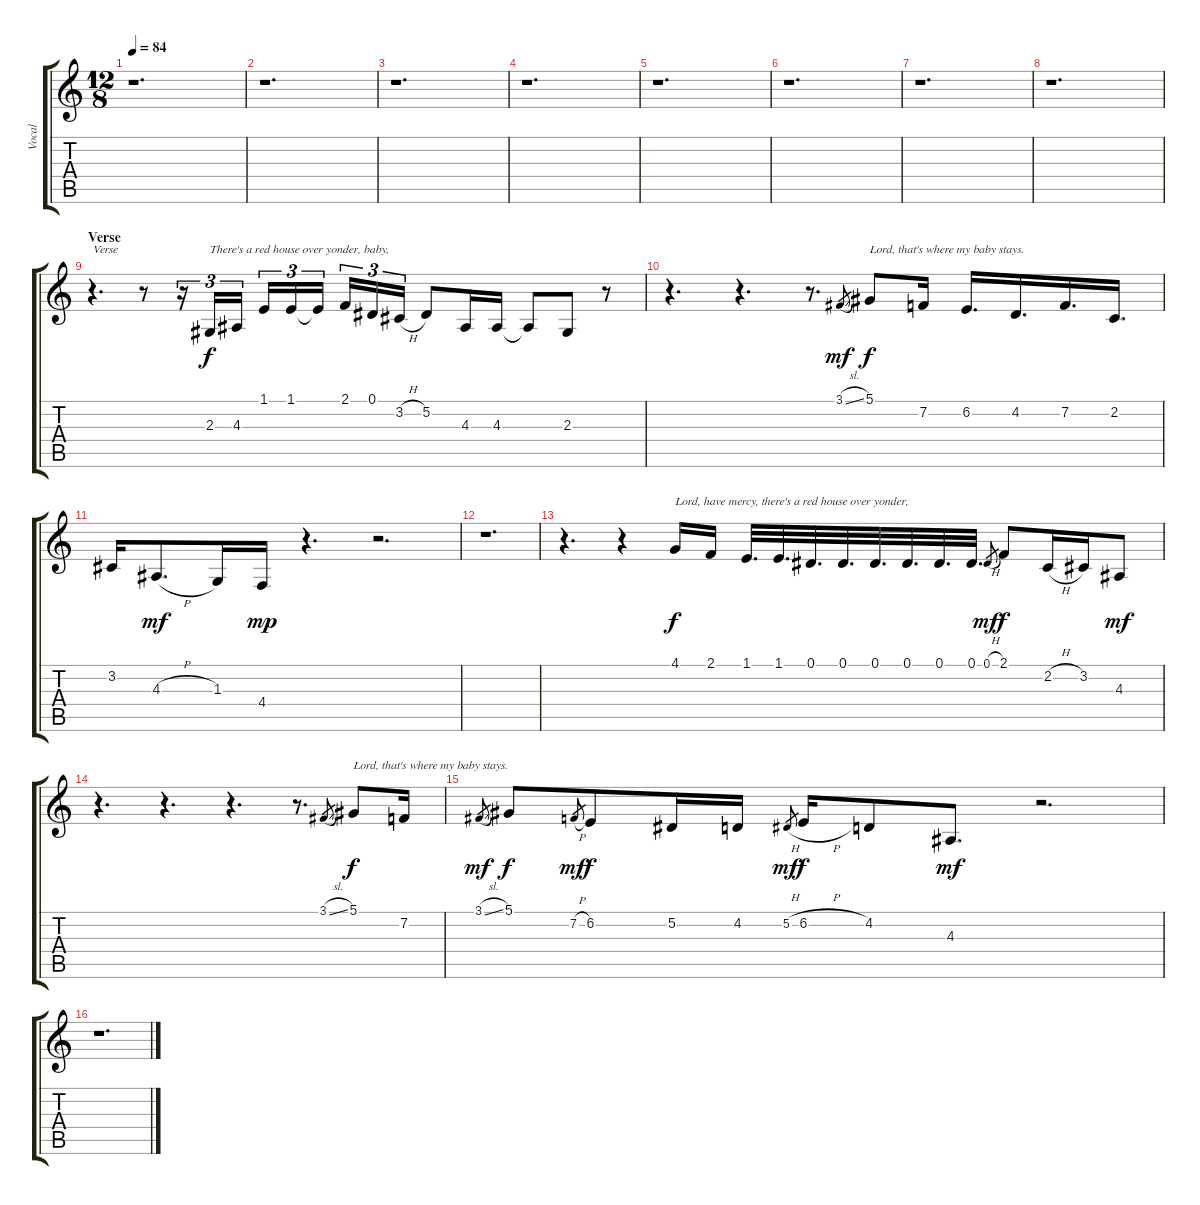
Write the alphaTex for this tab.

\track ("Vocal" "Vocal") {instrument flute}
\staff {score tabs}
\tuning (Eb4 Bb3 Gb3 Db3 Ab2 Eb2) {hide}
\ts (12 8)
\tempo 84
\clef g2
\ks c
r.1{d dy f} |
r.1{d} |
r.1{d} |
r.1{d} |
r.1{d} |
r.1{d} |
r.1{d} |
r.1{d} |
\section ("" "Verse")
r.4{d txt "Verse"} r.8 r.16{tu (3 2)} 2.3.16{tu (3 2) txt "There's a red house over yonder, baby,"} 4.3.16{tu (3 2) beam splitsecondary} 1.1.16{tu (3 2)} 1.1.16{tu (3 2)} 1.1{t}.16{tu (3 2)} 2.1.16{tu (3 2)} 0.1.16{tu (3 2)} 3.2{h}.16{tu (3 2)} 5.2.8 4.3.16 4.3.16 4.3{t}.8 2.3.8 r.8 |
r.4{d} r.4{d} r.8{d} 3.1{sl}.8{gr dy mf} 5.1.8{txt "Lord, that's where my baby stays." dy f} 7.2.16 6.2.16{d} 4.2.16{d} 7.2.16{d} 2.2.16{d} |
3.2.16 4.3{h}.8{d dy mf} 1.3.16 4.4.16{dy mp} r.4{d} r.2{d} |
r.1{d} |
r.4{d} r.4 4.1.16{txt "Lord, have mercy, there's a red house over yonder," dy f} 2.1.16 1.1.32{d} 1.1.32{d} 0.1.32{d} 0.1.32{d} 0.1.32{d} 0.1.32{d} 0.1.32{d} 0.1.32{d} 0.1{h}.8{gr dy mf} 2.1.8{dy f} 2.2{h}.16 3.2.16 4.3.8{dy mf} |
r.4{d} r.4{d} r.4{d} r.8{d} 3.1{sl}.8{gr} 5.1.8{txt "Lord, that's where my baby stays." dy f} 7.2.16 |
3.1{sl}.8{gr dy mf} 5.1.8{dy f} 7.2{h}.8{gr dy mf} 6.2.8{dy f} 5.2.16 4.2.16 5.2{h}.8{gr dy mf} 6.2{h}.16{dy f} 4.2.8 4.3.8{d dy mf} r.2{d} |
r.1{d}
